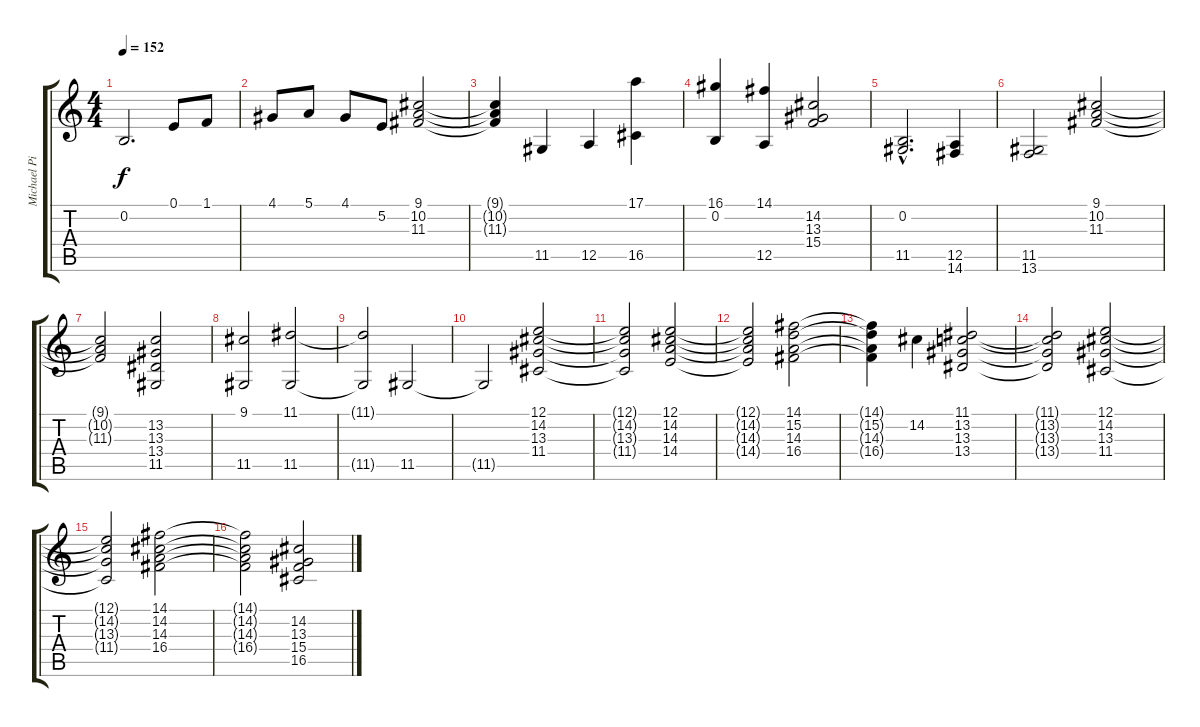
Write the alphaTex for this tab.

\track ("Michael Pinnella" "Michael Pi") {instrument stringensemble1}
\staff {score tabs}
\tuning (E4 B3 G3 D3 A2 E2) {hide}
\ts (4 4)
\tempo 152
\clef g2
\ks c
0.2{t}.2{d dy f} 0.1.8 1.1.8 |
4.1.8 5.1.8 4.1.8 5.2.8 (9.1 10.2 11.3).2 |
(9.1{t} 10.2{t} 11.3{t}).4 11.5.4 12.5.4 (17.1 16.5).4 |
(16.1 0.2).4 (14.1 12.5).4 (14.2 13.3 15.4).2 |
(0.2{hac} 11.5{hac}).2{d} (12.5 14.6).4 |
(11.5 13.6).2 (9.1 10.2 11.3).2 |
(9.1{t} 10.2{t} 11.3{t}).2 (13.2 13.3 13.4 11.5).2 |
(9.1 11.5).2 (11.1 11.5).2 |
(11.1{t} 11.5{t}).2 11.5.2 |
11.5{t}.2 (12.1 14.2 13.3 11.4).2 |
(12.1{t} 14.2{t} 13.3{t} 11.4{t}).2 (12.1 14.2 14.3 14.4).2 |
(12.1{t} 14.2{t} 14.3{t} 14.4{t}).2 (14.1 15.2 14.3 16.4).2 |
(14.1{t} 15.2{t} 14.3{t} 16.4{t}).4 14.2.4 (11.1 13.2 13.3 13.4).2 |
(11.1{t} 13.2{t} 13.3{t} 13.4{t}).2 (12.1 14.2 13.3 11.4).2 |
(12.1{t} 14.2{t} 13.3{t} 11.4{t}).2 (14.1 14.2 14.3 16.4).2 |
(14.1{t} 14.2{t} 14.3{t} 16.4{t}).2 (14.2 13.3 15.4 16.5).2
